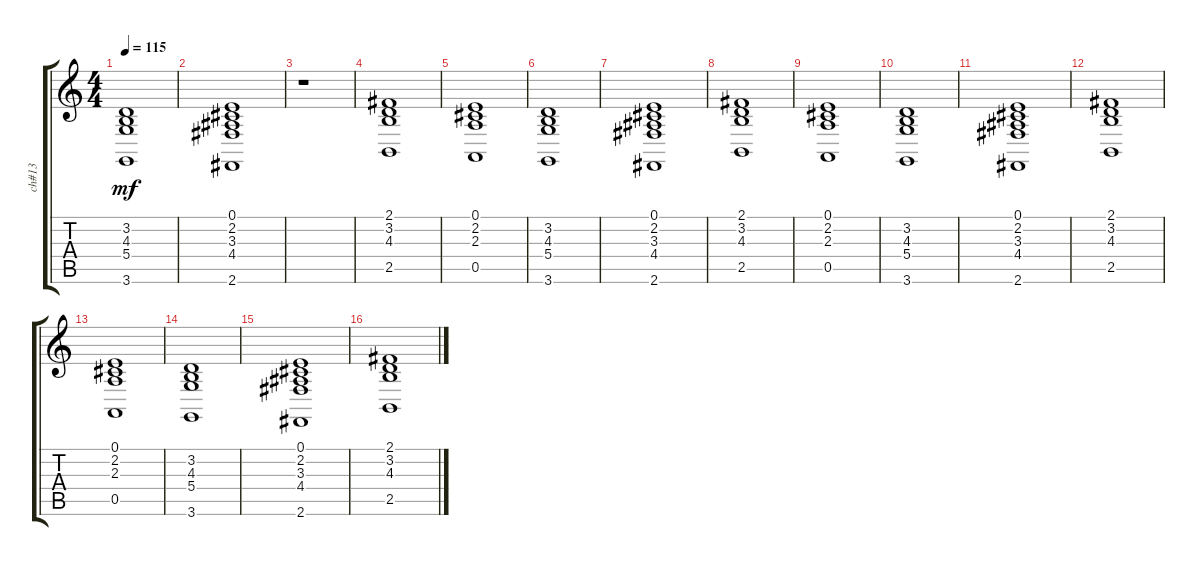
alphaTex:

\track ("ch#13" "ch#13") {instrument stringensemble1}
\staff {score tabs}
\tuning (E4 B3 G3 D3 A2 E2) {hide}
\ts (4 4)
\tempo 115
\clef g2
\ks c
(3.2 4.3 5.4 3.6).1{dy mf} |
(0.1 2.2 3.3 4.4 2.6).1 |
r.1 |
(2.1 3.2 4.3 2.5).1 |
(0.1 2.2 2.3 0.5).1 |
(3.2 4.3 5.4 3.6).1 |
(0.1 2.2 3.3 4.4 2.6).1 |
(2.1 3.2 4.3 2.5).1 |
(0.1 2.2 2.3 0.5).1 |
(3.2 4.3 5.4 3.6).1 |
(0.1 2.2 3.3 4.4 2.6).1 |
(2.1 3.2 4.3 2.5).1 |
(0.1 2.2 2.3 0.5).1 |
(3.2 4.3 5.4 3.6).1 |
(0.1 2.2 3.3 4.4 2.6).1 |
(2.1 3.2 4.3 2.5).1
